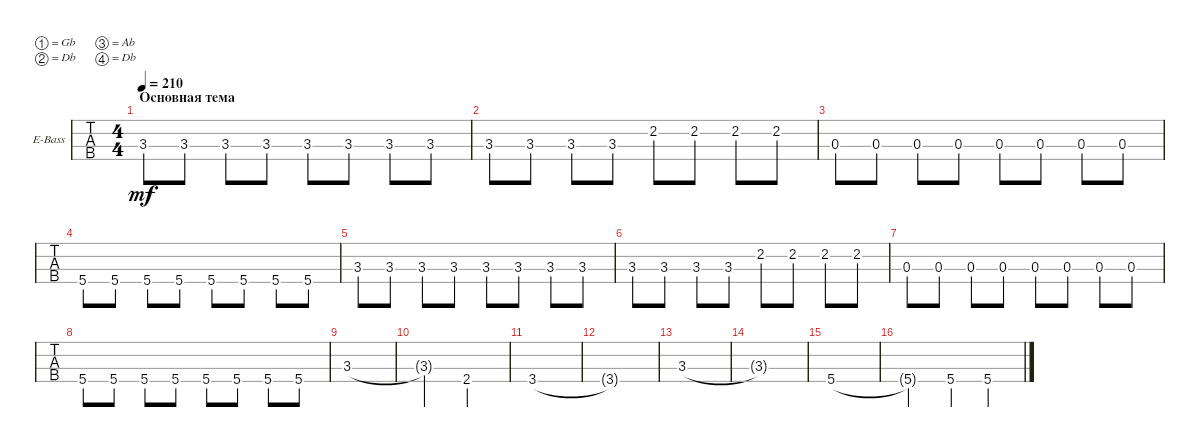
\defaultSystemsLayout 4
\bracketExtendMode groupsimilarinstruments
\firstSystemTrackNameOrientation horizontal
\otherSystemsTrackNameOrientation horizontal
\track ("Electric Bass" "E-Bass") {instrument electricbassfinger}
\staff {tabs}
\tuning (Gb2 Db2 Ab1 Db1)
\ts (4 4)
\section ("" "Основная тема")
\tempo 210
\clef f4
\ks c
3.3.8{dy mf} 3.3.8 3.3.8 3.3.8 3.3.8 3.3.8 3.3.8 3.3.8 |
3.3.8 3.3.8 3.3.8 3.3.8 2.2.8 2.2.8 2.2.8 2.2.8 |
0.3.8 0.3.8 0.3.8 0.3.8 0.3.8 0.3.8 0.3.8 0.3.8 |
5.4.8 5.4.8 5.4.8 5.4.8 5.4.8 5.4.8 5.4.8 5.4.8 |
3.3.8 3.3.8 3.3.8 3.3.8 3.3.8 3.3.8 3.3.8 3.3.8 |
3.3.8 3.3.8 3.3.8 3.3.8 2.2.8 2.2.8 2.2.8 2.2.8 |
0.3.8 0.3.8 0.3.8 0.3.8 0.3.8 0.3.8 0.3.8 0.3.8 |
5.4.8 5.4.8 5.4.8 5.4.8 5.4.8 5.4.8 5.4.8 5.4.8 |
3.3.1 |
3.3{t}.2 2.4.2 |
3.4.1 |
3.4{t}.1 |
3.3.1 |
3.3{t}.1 |
5.4.1 |
5.4{t}.2 5.4.4 5.4.4
